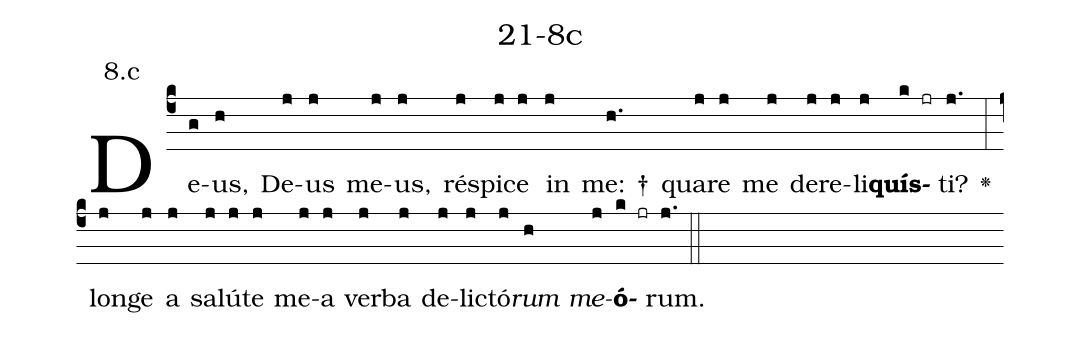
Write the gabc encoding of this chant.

name: 21-8c;
annotation: 8.c;
%%
(c4)De(g)us,(h) De(j)us(j) me(j)us,(j) ré(j)spi(j)ce(j) in(j) me: †(h.) qua(j)re(j) me(j) de(j)re(j)li(j)<b>quís</b>(k jr)ti?(j.) <v>\greheightstar</v>(:) lon(j)ge(j) a(j) sa(j)lú(j)te(j) me(j)a(j) ver(j)ba(j) de(j)lic(j)tó(j)<i>rum</i>(h) <i>me</i>(j)<b>ó</b>(k jr)rum.(j.) (::)


%E(j) u(j) o(h) u(j) a(k) e.(j.) (::)
